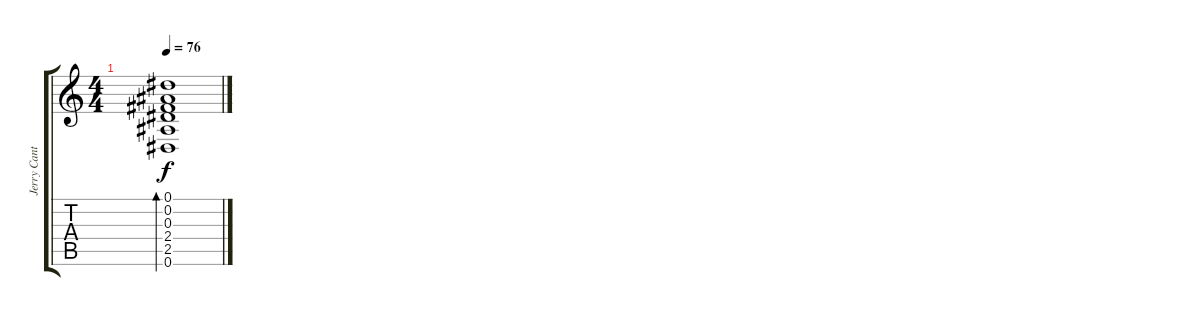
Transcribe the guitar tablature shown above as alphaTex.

\track ("Jerry Cantrell Guitar" "Jerry Cant") {instrument acousticguitarsteel}
\staff {score tabs}
\tuning (Eb4 Bb3 Gb3 Db3 Ab2 Eb2) {hide}
\ts (4 4)
\tempo 76
\clef g2
\ks c
(0.1 0.2 0.3 2.4 2.5 0.6).1{bd 480 dy f}
